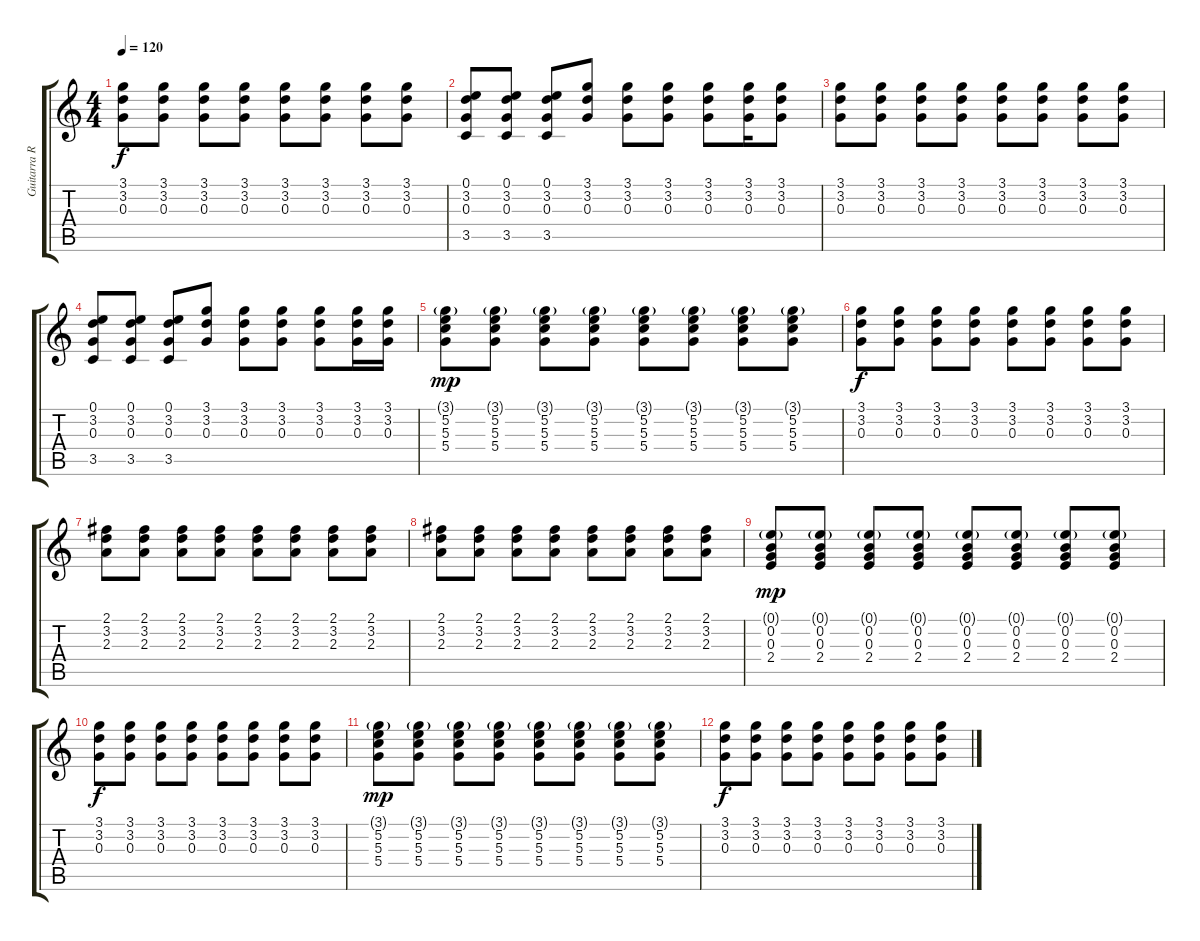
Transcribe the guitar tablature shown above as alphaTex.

\track ("Guitarra Ritmica" "Guitarra R") {instrument overdrivenguitar}
\staff {score tabs}
\tuning (E4 B3 G3 D3 A2 E2) {hide}
\ts (4 4)
\tempo 120
\clef g2
\ks c
(3.1 3.2 0.3).8{dy f} (3.1 3.2 0.3).8 (3.1 3.2 0.3).8 (3.1 3.2 0.3).8 (3.1 3.2 0.3).8 (3.1 3.2 0.3).8 (3.1 3.2 0.3).8 (3.1 3.2 0.3).8 |
(0.1 3.2 0.3 3.5).8 (0.1 3.2 0.3 3.5).8 (0.1 3.2 0.3 3.5).8 (3.1 3.2 0.3).8 (3.1 3.2 0.3).8 (3.1 3.2 0.3).8 (3.1 3.2 0.3).8 (3.1 3.2 0.3).16 (3.1 3.2 0.3).8 |
(3.1 3.2 0.3).8 (3.1 3.2 0.3).8 (3.1 3.2 0.3).8 (3.1 3.2 0.3).8 (3.1 3.2 0.3).8 (3.1 3.2 0.3).8 (3.1 3.2 0.3).8 (3.1 3.2 0.3).8 |
(0.1 3.2 0.3 3.5).8 (0.1 3.2 0.3 3.5).8 (0.1 3.2 0.3 3.5).8 (3.1 3.2 0.3).8 (3.1 3.2 0.3).8 (3.1 3.2 0.3).8 (3.1 3.2 0.3).8 (3.1 3.2 0.3).16 (3.1 3.2 0.3).16 |
(3.1{g} 5.2 5.3 5.4).8{dy mp} (3.1{g} 5.2 5.3 5.4).8 (3.1{g} 5.2 5.3 5.4).8 (3.1{g} 5.2 5.3 5.4).8 (3.1{g} 5.2 5.3 5.4).8 (3.1{g} 5.2 5.3 5.4).8 (3.1{g} 5.2 5.3 5.4).8 (3.1{g} 5.2 5.3 5.4).8 |
(3.1 3.2 0.3).8{dy f} (3.1 3.2 0.3).8 (3.1 3.2 0.3).8 (3.1 3.2 0.3).8 (3.1 3.2 0.3).8 (3.1 3.2 0.3).8 (3.1 3.2 0.3).8 (3.1 3.2 0.3).8 |
(2.1 3.2 2.3).8 (2.1 3.2 2.3).8 (2.1 3.2 2.3).8 (2.1 3.2 2.3).8 (2.1 3.2 2.3).8 (2.1 3.2 2.3).8 (2.1 3.2 2.3).8 (2.1 3.2 2.3).8 |
(2.1 3.2 2.3).8 (2.1 3.2 2.3).8 (2.1 3.2 2.3).8 (2.1 3.2 2.3).8 (2.1 3.2 2.3).8 (2.1 3.2 2.3).8 (2.1 3.2 2.3).8 (2.1 3.2 2.3).8 |
(0.1{g} 0.2 0.3 2.4).8{dy mp} (0.1{g} 0.2 0.3 2.4).8 (0.1{g} 0.2 0.3 2.4).8 (0.1{g} 0.2 0.3 2.4).8 (0.1{g} 0.2 0.3 2.4).8 (0.1{g} 0.2 0.3 2.4).8 (0.1{g} 0.2 0.3 2.4).8 (0.1{g} 0.2 0.3 2.4).8 |
(3.1 3.2 0.3).8{dy f} (3.1 3.2 0.3).8 (3.1 3.2 0.3).8 (3.1 3.2 0.3).8 (3.1 3.2 0.3).8 (3.1 3.2 0.3).8 (3.1 3.2 0.3).8 (3.1 3.2 0.3).8 |
(3.1{g} 5.2 5.3 5.4).8{dy mp} (3.1{g} 5.2 5.3 5.4).8 (3.1{g} 5.2 5.3 5.4).8 (3.1{g} 5.2 5.3 5.4).8 (3.1{g} 5.2 5.3 5.4).8 (3.1{g} 5.2 5.3 5.4).8 (3.1{g} 5.2 5.3 5.4).8 (3.1{g} 5.2 5.3 5.4).8 |
(3.1 3.2 0.3).8{dy f} (3.1 3.2 0.3).8 (3.1 3.2 0.3).8 (3.1 3.2 0.3).8 (3.1 3.2 0.3).8 (3.1 3.2 0.3).8 (3.1 3.2 0.3).8 (3.1 3.2 0.3).8
